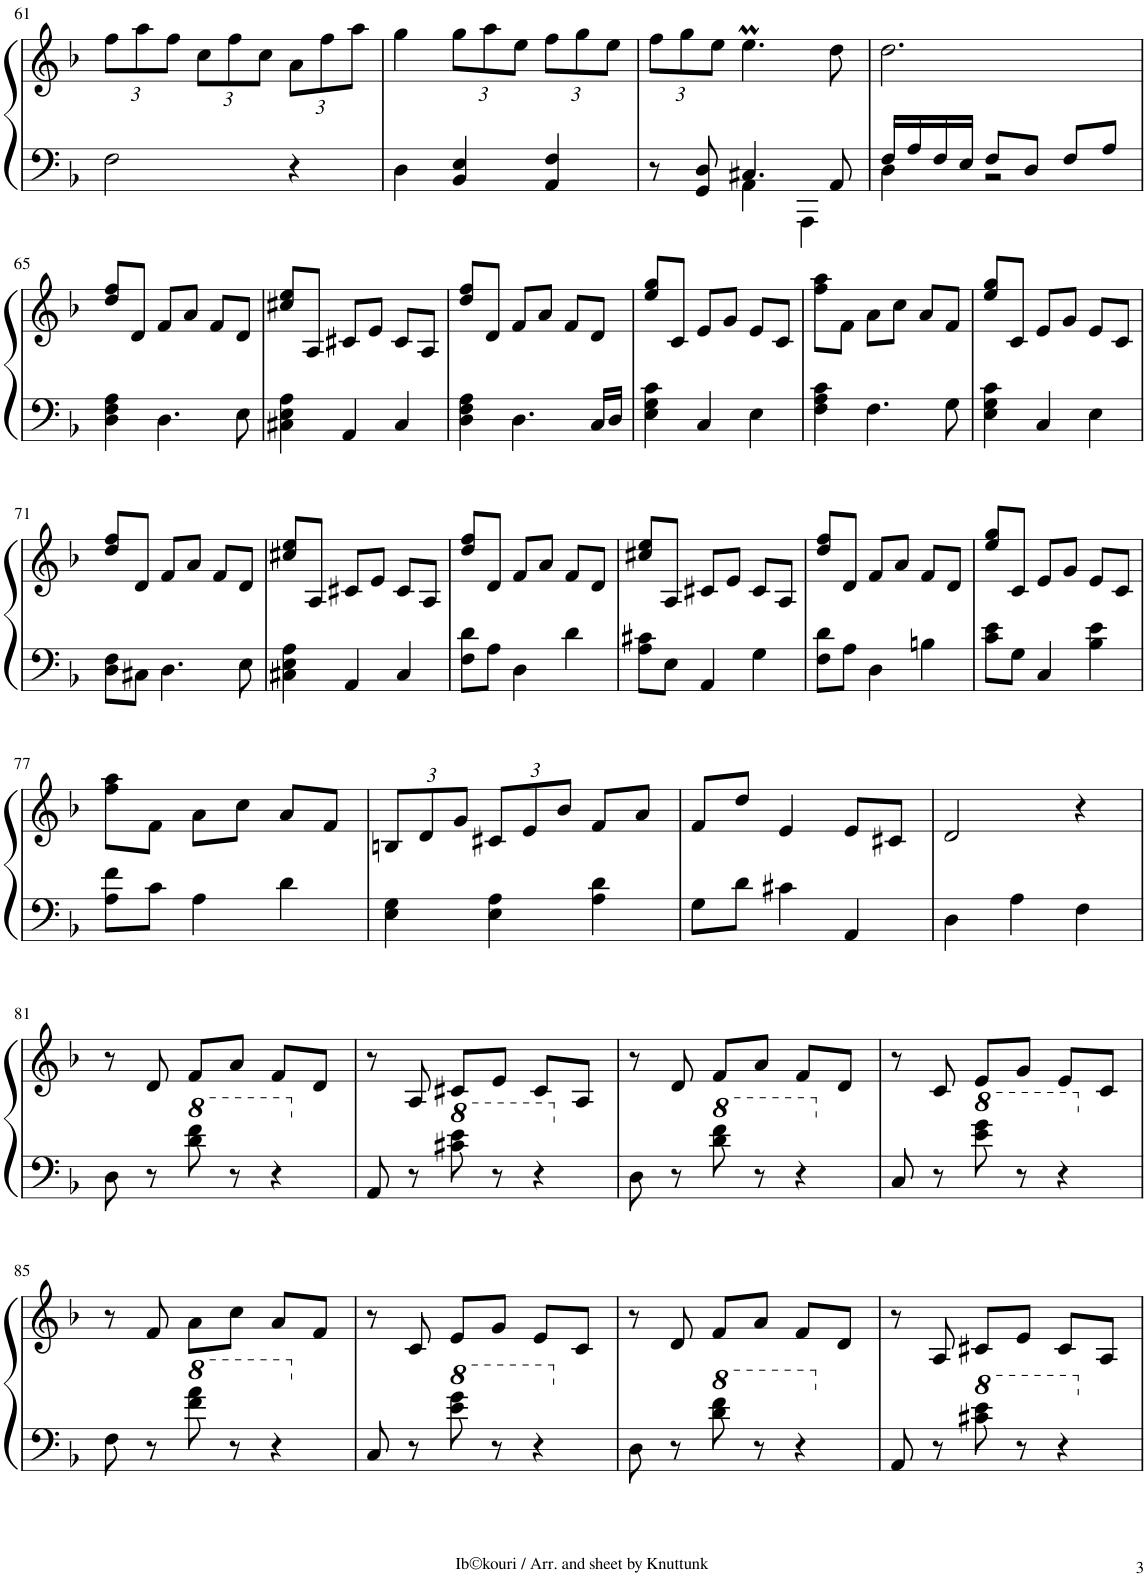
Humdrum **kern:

**kern	**kern
*part1	*part1
*staff2	*staff1
*I"Klavier	*
*I'Klav.	*
!!LO:PB:g=z
*clefF4	*clefG2
*k[b-]	*k[b-]
*M3/4	*M3/4
*	*Xbrackettup
=61	=61
2F\	12ff\L
.	12aa\
.	12ff\J
.	12cc\L
.	12ff\
.	12cc\J
4r	12a\L
.	12ff\
.	12aa\J
=62	=62
4D\	4gg\
4BB-/ 4E/	12gg\L
.	12aa\
.	12ee\J
4AA/ 4F/	12ff\L
.	12gg\
.	12ee\J
=63	=63
*^	*
8r	4ryy	12ff\L
.	.	12gg\
8GG/ 8D/	.	.
.	.	12ee\J
4.C#X/	4AA\	4.eem\
.	4AAA\	.
8AA/	.	8dd\
=64	=64	=64
16F/LL	4D\	2.dd\
16A/	.	.
16F/	.	.
16E/JJ	.	.
8F/L	2r	.
8D/J	.	.
8F/L	.	.
8A/J	.	.
*v	*v	*
!!LO:LB:g=z
=65	=65
4D\ 4F\ 4A\	8dd/ 8ff/L
.	8d/J
4.D\	8f/L
.	8a/J
.	8f/L
8E\	8d/J
=66	=66
4C#X\ 4E\ 4A\	8cc#X/ 8ee/L
.	8A/J
4AA/	8c#X/L
.	8e/J
4C#/	8c#/L
.	8A/J
=67	=67
4D\ 4F\ 4A\	8dd/ 8ff/L
.	8d/J
4.D\	8f/L
.	8a/J
.	8f/L
16C/LL	8d/J
16D/JJ	.
=68	=68
4E\ 4G\ 4c\	8ee/ 8gg/L
.	8c/J
4C/	8e/L
.	8g/J
4E\	8e/L
.	8c/J
=69	=69
4F\ 4A\ 4c\	8ff\ 8aa\L
.	8f\J
4.F\	8a\L
.	8cc\J
.	8a/L
8G\	8f/J
=70	=70
4E\ 4G\ 4c\	8ee/ 8gg/L
.	8c/J
4C/	8e/L
.	8g/J
4E\	8e/L
.	8c/J
!!LO:LB:g=z
=71	=71
8D\ 8F\L	8dd/ 8ff/L
8C#X\J	8d/J
4.D\	8f/L
.	8a/J
.	8f/L
8E\	8d/J
=72	=72
4C#X\ 4E\ 4A\	8cc#X/ 8ee/L
.	8A/J
4AA/	8c#X/L
.	8e/J
4C#/	8c#/L
.	8A/J
=73	=73
8F\ 8d\L	8dd/ 8ff/L
8A\J	8d/J
4D\	8f/L
.	8a/J
4d\	8f/L
.	8d/J
=74	=74
8A\ 8c#X\L	8cc#X/ 8ee/L
8E\J	8A/J
4AA/	8c#X/L
.	8e/J
4G\	8c#/L
.	8A/J
=75	=75
8F\ 8d\L	8dd/ 8ff/L
8A\J	8d/J
4D\	8f/L
.	8a/J
4Bn\	8f/L
.	8d/J
=76	=76
8c\ 8e\L	8ee/ 8gg/L
8G\J	8c/J
4C/	8e/L
.	8g/J
4B-\ 4e\	8e/L
.	8c/J
!!LO:LB:g=z
=77	=77
8A\ 8f\L	8ff\ 8aa\L
8c\J	8f\J
4A\	8a\L
.	8cc\J
4d\	8a/L
.	8f/J
=78	=78
4E\ 4G\	12Bn/L
.	12d/
.	12g/J
4E\ 4A\	12c#X/L
.	12e/
.	12b-/J
4A\ 4d\	8f/L
.	8a/J
=79	=79
8G\L	8f/L
8d\J	8dd/J
4c#X\	4e/
4AA/	8e/L
.	8c#X/J
=80	=80
4D\	2d/
4A\	.
4F\	4r
!!LO:LB:g=z
=81	=81
8D\	8r
8r	8d/
*8va	*
8dd\ 8ff\	8f/L
8r	8a/J
4r	8f/L
.	8d/J
=82	=82
*X8va	*
8AA/	8r
8r	8A/
*8va	*
8cc#X\ 8ee\	8c#X/L
8r	8e/J
4r	8c#/L
.	8A/J
=83	=83
*X8va	*
8D\	8r
8r	8d/
*8va	*
8dd\ 8ff\	8f/L
8r	8a/J
4r	8f/L
.	8d/J
=84	=84
*X8va	*
8C/	8r
8r	8c/
*8va	*
8ee\ 8gg\	8e/L
8r	8g/J
4r	8e/L
.	8c/J
!!LO:LB:g=z
=85	=85
*X8va	*
8F\	8r
8r	8f/
*8va	*
8ff\ 8aa\	8a\L
8r	8cc\J
4r	8a/L
.	8f/J
=86	=86
*X8va	*
8C/	8r
8r	8c/
*8va	*
8ee\ 8gg\	8e/L
8r	8g/J
4r	8e/L
.	8c/J
=87	=87
*X8va	*
8D\	8r
8r	8d/
*8va	*
8dd\ 8ff\	8f/L
8r	8a/J
4r	8f/L
.	8d/J
=88	=88
*X8va	*
8AA/	8r
8r	8A/
*8va	*
8cc#X\ 8ee\	8c#X/L
8r	8e/J
4r	8c#/L
.	8A/J
*X8va	*
=	=
*-	*-
